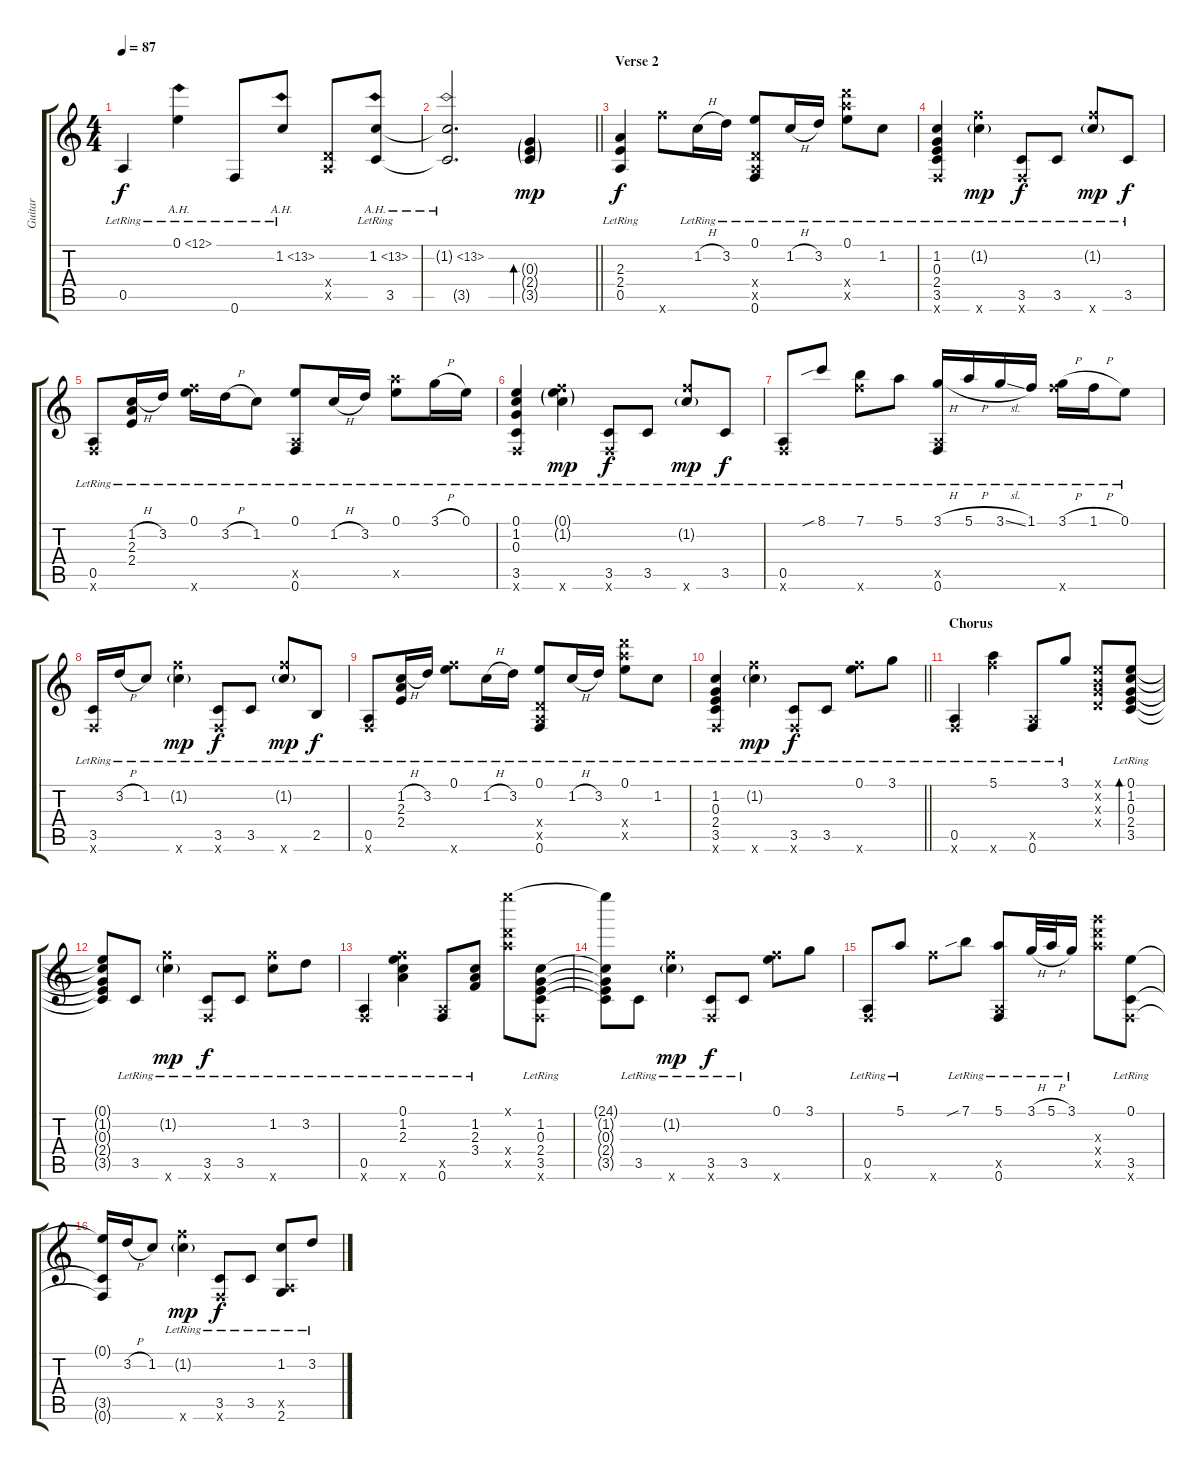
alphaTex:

\track ("Guitar" "Guitar") {instrument acousticguitarsteel}
\staff {score tabs}
\tuning (E4 B3 G3 D3 A2 F2) {hide}
\ts (4 4)
\tempo 87
\clef g2
\ks c
0.5{lr}.4{dy f} 0.1{ah 12 lr}.4 0.6{lr}.8 1.2{ah 12 lr}.8 (0.4{x} 0.5{x}).8 (1.2{ah 12 lr} 3.5{lr}).8 |
\barLineRight lightlight
(1.2{ah 12 t} 3.5{t}).2{d} (0.3{g} 2.4{g} 3.5{g}).4{bd 30 dy mp} |
\section ("" "Verse 2")
(2.3{lr} 2.4{lr} 0.5{lr}).4{dy f} 24.6{x}.8 1.2{h lr}.16 3.2{lr}.16 (0.1{lr} 0.4{x} 0.5{x} 0.6{lr}).8 1.2{h lr}.16 3.2{lr}.16 (0.1{lr} 24.4{x} 24.5{x}).8 1.2{lr}.8 |
(1.2{lr} 0.3{lr} 2.4{lr} 3.5{lr} 0.6{x}).4 (1.2{g lr} 24.6{x}).4{dy mp} (3.5{lr} 0.6{x}).8{dy f} 3.5{lr}.8 (1.2{g lr} 24.6{x}).8{dy mp} 3.5{lr}.8{dy f} |
(0.5{lr} 0.6{x}).8 (1.2{h lr} 2.3{lr} 2.4{lr}).16 3.2{lr}.16 (0.1{lr} 24.6{x}).16 3.2{h lr}.16 1.2{lr}.8 (0.1{lr} 0.5{x} 0.6{lr}).8 1.2{h lr}.16 3.2{lr}.16 (0.1{lr} 24.5{x}).8 3.1{h lr}.16 0.1{lr}.16 |
(0.1{lr} 1.2{lr} 0.3{lr} 3.5{lr} 0.6{x}).4 (0.1{g lr} 1.2{g lr} 24.6{x}).4{dy mp} (3.5{lr} 0.6{x}).8{dy f} 3.5{lr}.8 (1.2{g lr} 24.6{x}).8{dy mp} 3.5{lr}.8{dy f} |
(0.5{lr} 0.6{x}).8 8.1{sib lr}.8 (7.1{lr} 24.6{x}).8 5.1{lr}.8 (3.1{h lr} 0.5{x} 0.6{lr}).16 5.1{h lr}.16 3.1{sl lr}.16 1.1{lr}.16 (3.1{h lr} 24.6{x}).16 1.1{h lr}.16 0.1{lr}.8 |
(3.5{lr} 0.6{x}).16 3.2{h lr}.16 1.2{lr}.8 (1.2{g lr} 24.6{x}).4{dy mp} (3.5{lr} 0.6{x}).8{dy f} 3.5{lr}.8 (1.2{g lr} 24.6{x}).8{dy mp} 2.5{lr}.8{dy f} |
(0.5{lr} 0.6{x}).8 (1.2{h lr} 2.3{lr} 2.4{lr}).16 3.2{lr}.16 (0.1{lr} 24.6{x}).8 1.2{h lr}.16 3.2{lr}.16 (0.1{lr} 0.4{x} 0.5{x} 0.6{lr}).8 1.2{h lr}.16 3.2{lr}.16 (0.1{lr} 24.4{x} 24.5{x}).8 1.2{lr}.8 |
\barLineRight lightlight
(1.2{lr} 0.3{lr} 2.4{lr} 3.5{lr} 0.6{x}).4 (1.2{g lr} 24.6{x}).4{dy mp} (3.5{lr} 0.6{x}).8{dy f} 3.5{lr}.8 (0.1{lr} 24.6{x}).8 3.1{lr}.8 |
\section ("" "Chorus")
(0.5{lr} 0.6{x}).4 (5.1{lr} 24.6{x}).4 (0.5{x} 0.6{lr}).8 3.1{lr}.8 (0.1{x} 0.2{x} 0.3{x} 0.4{x}).8 (0.1{lr} 1.2{lr} 0.3{lr} 2.4{lr} 3.5{lr}).8{bd 30} |
(0.1{t} 1.2{t} 0.3{t} 2.4{t} 3.5{t}).8 3.5{lr}.8 (1.2{g lr} 24.6{x}).4{dy mp} (3.5{lr} 0.6{x}).8{dy f} 3.5{lr}.8 (1.2{lr} 24.6{x}).8 3.2{lr}.8 |
(0.5{lr} 0.6{x}).4 (0.1{lr} 1.2{lr} 2.3{lr} 24.6{x}).4 (0.5{x} 0.6{lr}).8 (1.2{lr} 2.3{lr} 3.4{lr}).8 (24.1{x} 24.4{x} 24.5{x}).8 (1.2{lr} 0.3{lr} 2.4{lr} 3.5{lr} 0.6{x}).8 |
(24.1{t} 1.2{t} 0.3{t} 2.4{t} 3.5{t}).8 3.5{lr}.8 (1.2{g lr} 24.6{x}).4{dy mp} (3.5{lr} 0.6{x}).8{dy f} 3.5{lr}.8 (0.1 24.6{x}).8 3.1.8 |
(0.5{lr} 0.6{x}).8 5.1{lr}.8 24.6{x}.8 7.1{sib lr}.8 (5.1{lr} 0.5{x} 0.6{lr}).8 3.1{h lr}.32 5.1{h lr}.32 3.1{lr}.16 (24.3{x} 24.4{x} 24.5{x}).8 (0.1 3.5{lr} 0.6{x}).8 |
(0.1{t} 3.5{t} 0.6{t}).16 3.2{h}.16 1.2.8 (1.2{g lr} 24.6{x}).4{dy mp} (3.5{lr} 0.6{x}).8{dy f} 3.5{lr}.8 (1.2{lr} 0.5{x} 2.6).8 3.2{lr}.8
